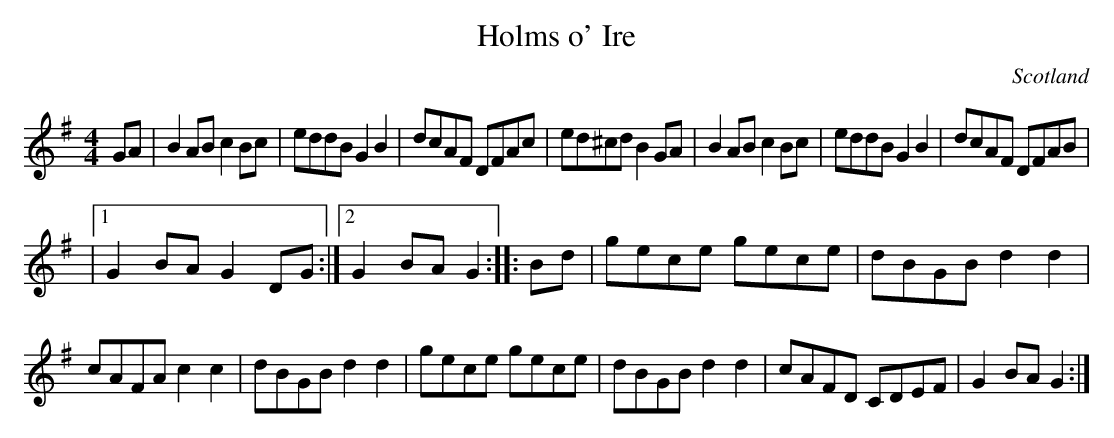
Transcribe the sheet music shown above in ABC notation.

X:1
T:Holms o' Ire
M:4/4
O:Scotland
K:G major
GA|\
B2AB c2Bc|eddB G2B2|dcAF DFAc|ed^cd B2GA|\
B2AB c2Bc|eddB G2B2|dcAF DFAB |
|1 G2BA G2DG :|2 G2BA G2 :: Bd|\
gece gece|dBGB d2d2|
cAFA c2c2|dBGB d2d2|\
gece gece|dBGB d2d2|cAFD CDEF|G2BA G2:|
